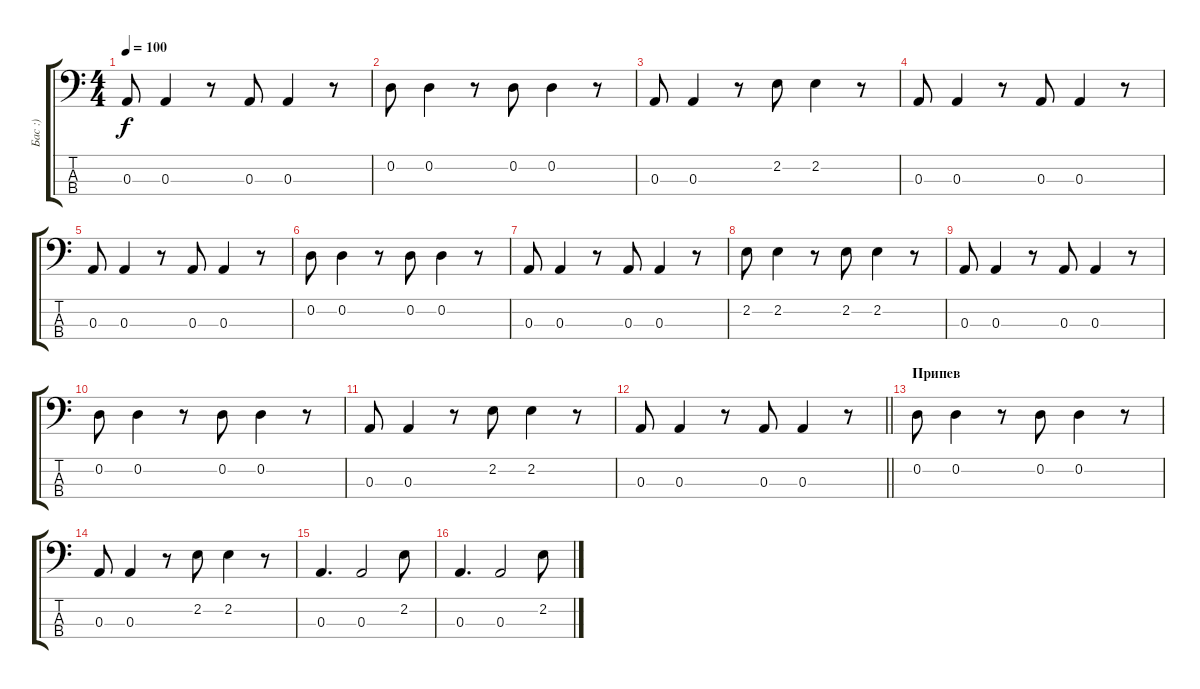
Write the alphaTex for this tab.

\track ("Бас :)" "Бас :)") {instrument acousticbass}
\staff {score tabs}
\tuning (G2 D2 A1 E1) {hide}
\ts (4 4)
\tempo 100
\clef f4
\ks c
0.3.8{dy f} 0.3.4 r.8 0.3.8 0.3.4 r.8 |
0.2.8 0.2.4 r.8 0.2.8 0.2.4 r.8 |
0.3.8 0.3.4 r.8 2.2.8 2.2.4 r.8 |
0.3.8 0.3.4 r.8 0.3.8 0.3.4 r.8 |
0.3.8 0.3.4 r.8 0.3.8 0.3.4 r.8 |
0.2.8 0.2.4 r.8 0.2.8 0.2.4 r.8 |
0.3.8 0.3.4 r.8 0.3.8 0.3.4 r.8 |
2.2.8 2.2.4 r.8 2.2.8 2.2.4 r.8 |
0.3.8 0.3.4 r.8 0.3.8 0.3.4 r.8 |
0.2.8 0.2.4 r.8 0.2.8 0.2.4 r.8 |
0.3.8 0.3.4 r.8 2.2.8 2.2.4 r.8 |
\barLineRight lightlight
0.3.8 0.3.4 r.8 0.3.8 0.3.4 r.8 |
\section ("" "Припев")
0.2.8 0.2.4 r.8 0.2.8 0.2.4 r.8 |
0.3.8 0.3.4 r.8 2.2.8 2.2.4 r.8 |
0.3.4{d} 0.3.2 2.2.8 |
0.3.4{d} 0.3.2 2.2.8
